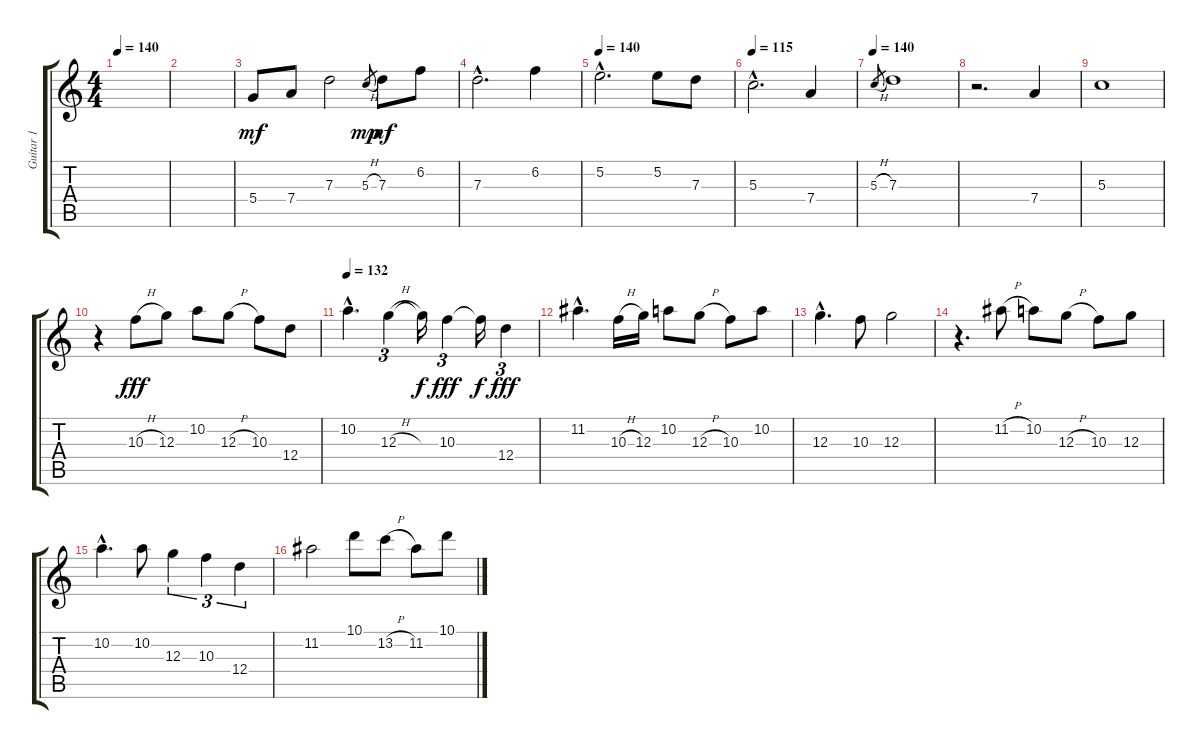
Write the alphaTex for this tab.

\track ("Guitar 1" "Guitar 1") {instrument electricguitarclean}
\staff {score tabs}
\tuning (E4 B3 G3 D3 A2 E2) {hide}
\ts (4 4)
\tempo 140
\clef g2
\ks c
|
|
5.4.8{dy mf} 7.4.8 7.3.2 5.3{h}.8{gr dy mp} 7.3.8{dy mf} 6.2.8 |
7.3{hac}.2{d} 6.2.4 |
\tempo 140
5.2{hac}.2{d} 5.2.8 7.3.8 |
\tempo 115
5.3{hac}.2{d} 7.4.4 |
\tempo 140
5.3{h}.8{gr} 7.3.1 |
r.2{d} 7.4.4 |
5.3.1 |
r.4 10.3{h}.8{dy fff} 12.3.8 10.2.8 12.3{h}.8 10.3.8 12.4.8 |
\tempo 132
10.2{hac}.4{d} 12.3{h}.4{tu (3 2)} 12.3{t}.16{dy f} 10.3.4{tu (3 2) dy fff} 10.3{t}.16{dy f} 12.4.4{tu (3 2) dy fff} |
11.2{hac}.4{d} 10.3{h}.16 12.3.16 10.2.8 12.3{h}.8 10.3.8 10.2.8 |
12.3{hac}.4{d} 10.3.8 12.3.2 |
r.4{d} 11.2{h}.8 10.2.8 12.3{h}.8 10.3.8 12.3.8 |
10.2{hac}.4{d} 10.2.8 12.3.4{tu (3 2)} 10.3.4{tu (3 2)} 12.4.4{tu (3 2)} |
11.2.2 10.1.8 13.2{h}.8 11.2.8 10.1.8
